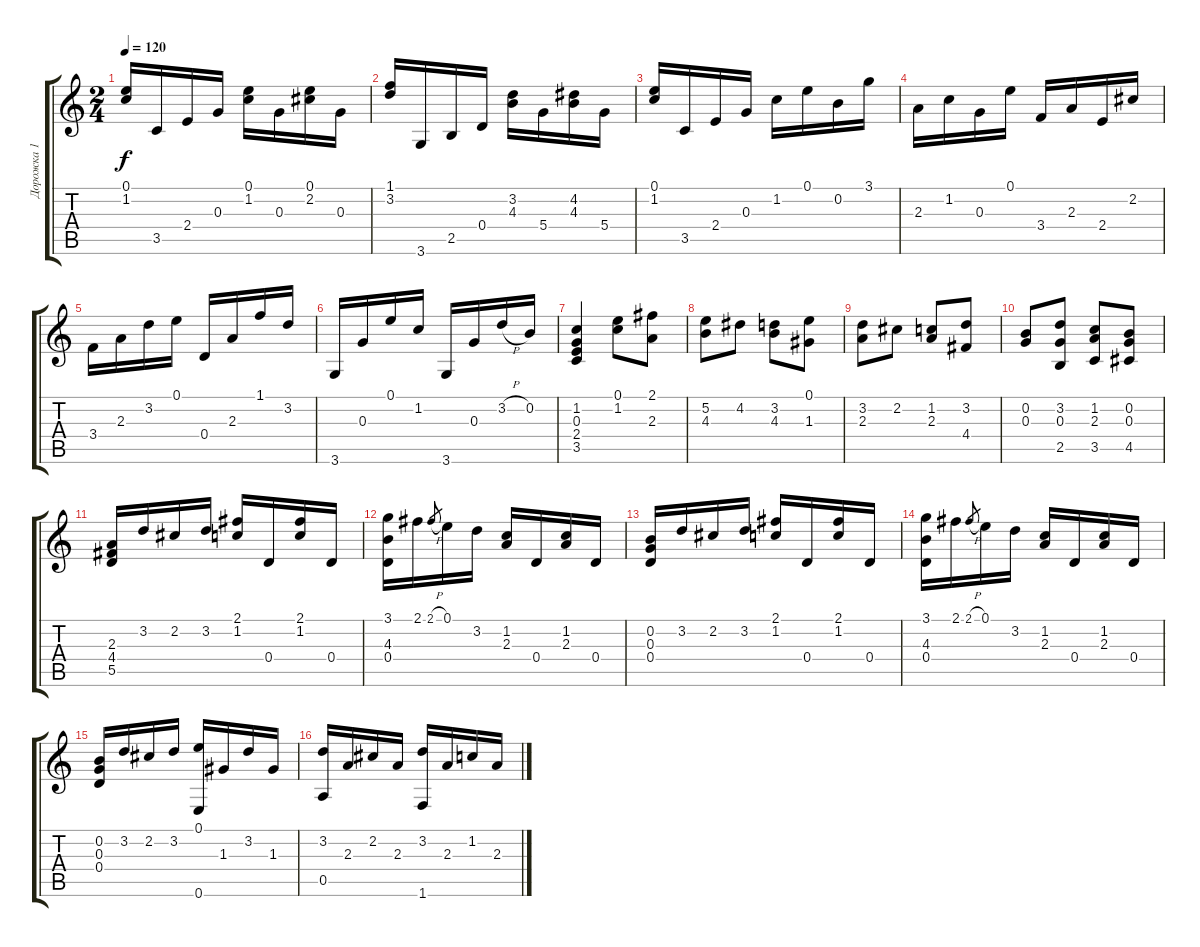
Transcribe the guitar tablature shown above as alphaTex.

\track ("Дорожка 1" "Дорожка 1") {instrument acousticguitarnylon}
\staff {score tabs}
\tuning (E4 B3 G3 D3 A2 E2) {hide}
\ts (2 4)
\tempo 120
\clef g2
\ks c
(0.1 1.2).16{dy f} 3.5.16 2.4.16 0.3.16 (0.1 1.2).16 0.3.16 (0.1 2.2).16 0.3.16 |
(1.1 3.2).16 3.6.16 2.5.16 0.4.16 (3.2 4.3).16 5.4.16 (4.2 4.3).16 5.4.16 |
(0.1 1.2).16 3.5.16 2.4.16 0.3.16 1.2.16 0.1.16 0.2.16 3.1.16 |
2.3.16 1.2.16 0.3.16 0.1.16 3.4.16 2.3.16 2.4.16 2.2.16 |
3.4.16 2.3.16 3.2.16 0.1.16 0.4.16 2.3.16 1.1.16 3.2.16 |
3.6.16 0.3.16 0.1.16 1.2.16 3.6.16 0.3.16 3.2{h}.16 0.2.16 |
(1.2 0.3 2.4 3.5).4 (0.1 1.2).8 (2.1 2.3).8 |
(5.2 4.3).8 4.2.8 (3.2 4.3).8 (0.1 1.3).8 |
(3.2 2.3).8 2.2.8 (1.2 2.3).8 (3.2 4.4).8 |
(0.2 0.3).8 (3.2 0.3 2.5).8 (1.2 2.3 3.5).8 (0.2 0.3 4.5).8 |
(2.3 4.4 5.5).16 3.2.16 2.2.16 3.2.16 (2.1 1.2).16 0.4.16 (2.1 1.2).16 0.4.16 |
(3.1 4.3 0.4).16 2.1.16 2.1{h}.8{gr} 0.1.16 3.2.16 (1.2 2.3).16 0.4.16 (1.2 2.3).16 0.4.16 |
(0.2 0.3 0.4).16 3.2.16 2.2.16 3.2.16 (2.1 1.2).16 0.4.16 (2.1 1.2).16 0.4.16 |
(3.1 4.3 0.4).16 2.1.16 2.1{h}.8{gr} 0.1.16 3.2.16 (1.2 2.3).16 0.4.16 (1.2 2.3).16 0.4.16 |
(0.2 0.3 0.4).16 3.2.16 2.2.16 3.2.16 (0.1 0.6).16 1.3.16 3.2.16 1.3.16 |
(3.2 0.5).16 2.3.16 2.2.16 2.3.16 (3.2 1.6).16 2.3.16 1.2.16 2.3.16
